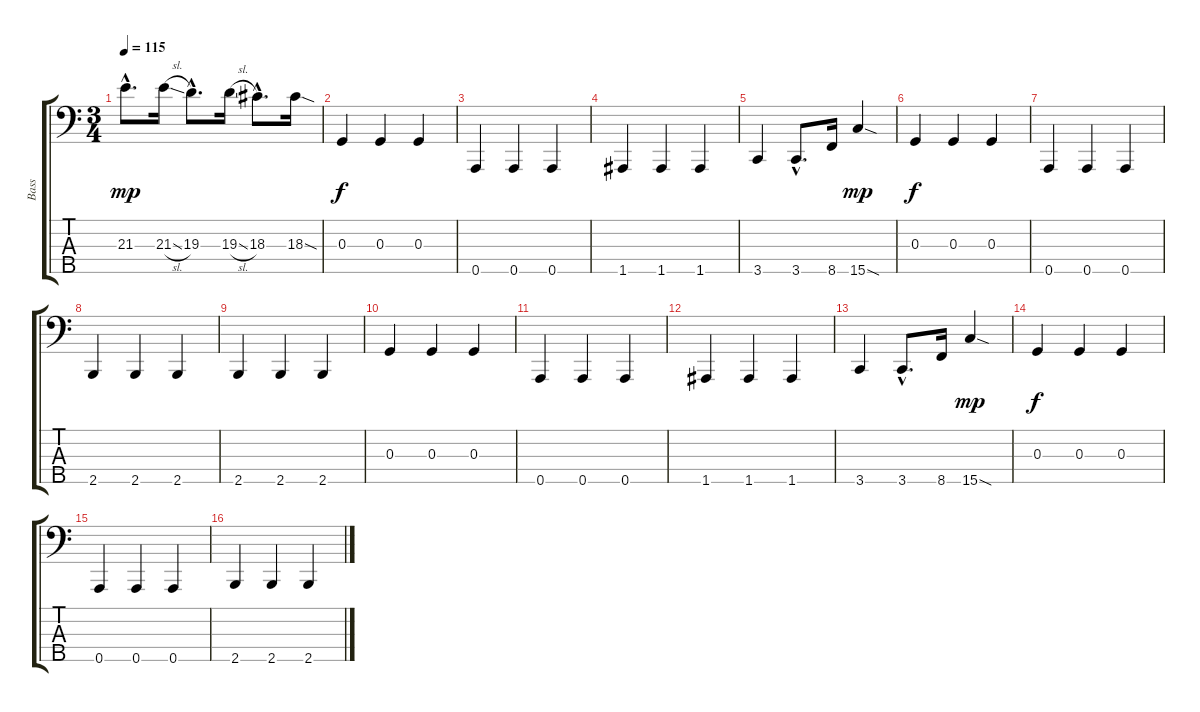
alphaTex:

\track ("Bass" "Bass") {instrument electricbassfinger}
\staff {score tabs}
\tuning (F2 C2 G1 D1 A0) {hide}
\ts (3 4)
\tempo 115
\clef f4
\ks c
21.3{hac}.8{d dy mp} 21.3{sl}.16 19.3{hac}.8{d} 19.3{sl}.16 18.3{hac}.8{d} 18.3{sod}.16 |
\section ("" "")
0.3.4{dy f} 0.3.4 0.3.4 |
0.5.4 0.5.4 0.5.4 |
1.5.4 1.5.4 1.5.4 |
3.5.4 3.5{hac}.8{d} 8.5.16 15.5{sod}.4{dy mp} |
0.3.4{dy f} 0.3.4 0.3.4 |
0.5.4 0.5.4 0.5.4 |
2.5.4 2.5.4 2.5.4 |
2.5.4 2.5.4 2.5.4 |
0.3.4 0.3.4 0.3.4 |
0.5.4 0.5.4 0.5.4 |
1.5.4 1.5.4 1.5.4 |
3.5.4 3.5{hac}.8{d} 8.5.16 15.5{sod}.4{dy mp} |
0.3.4{dy f} 0.3.4 0.3.4 |
0.5.4 0.5.4 0.5.4 |
2.5.4 2.5.4 2.5.4
